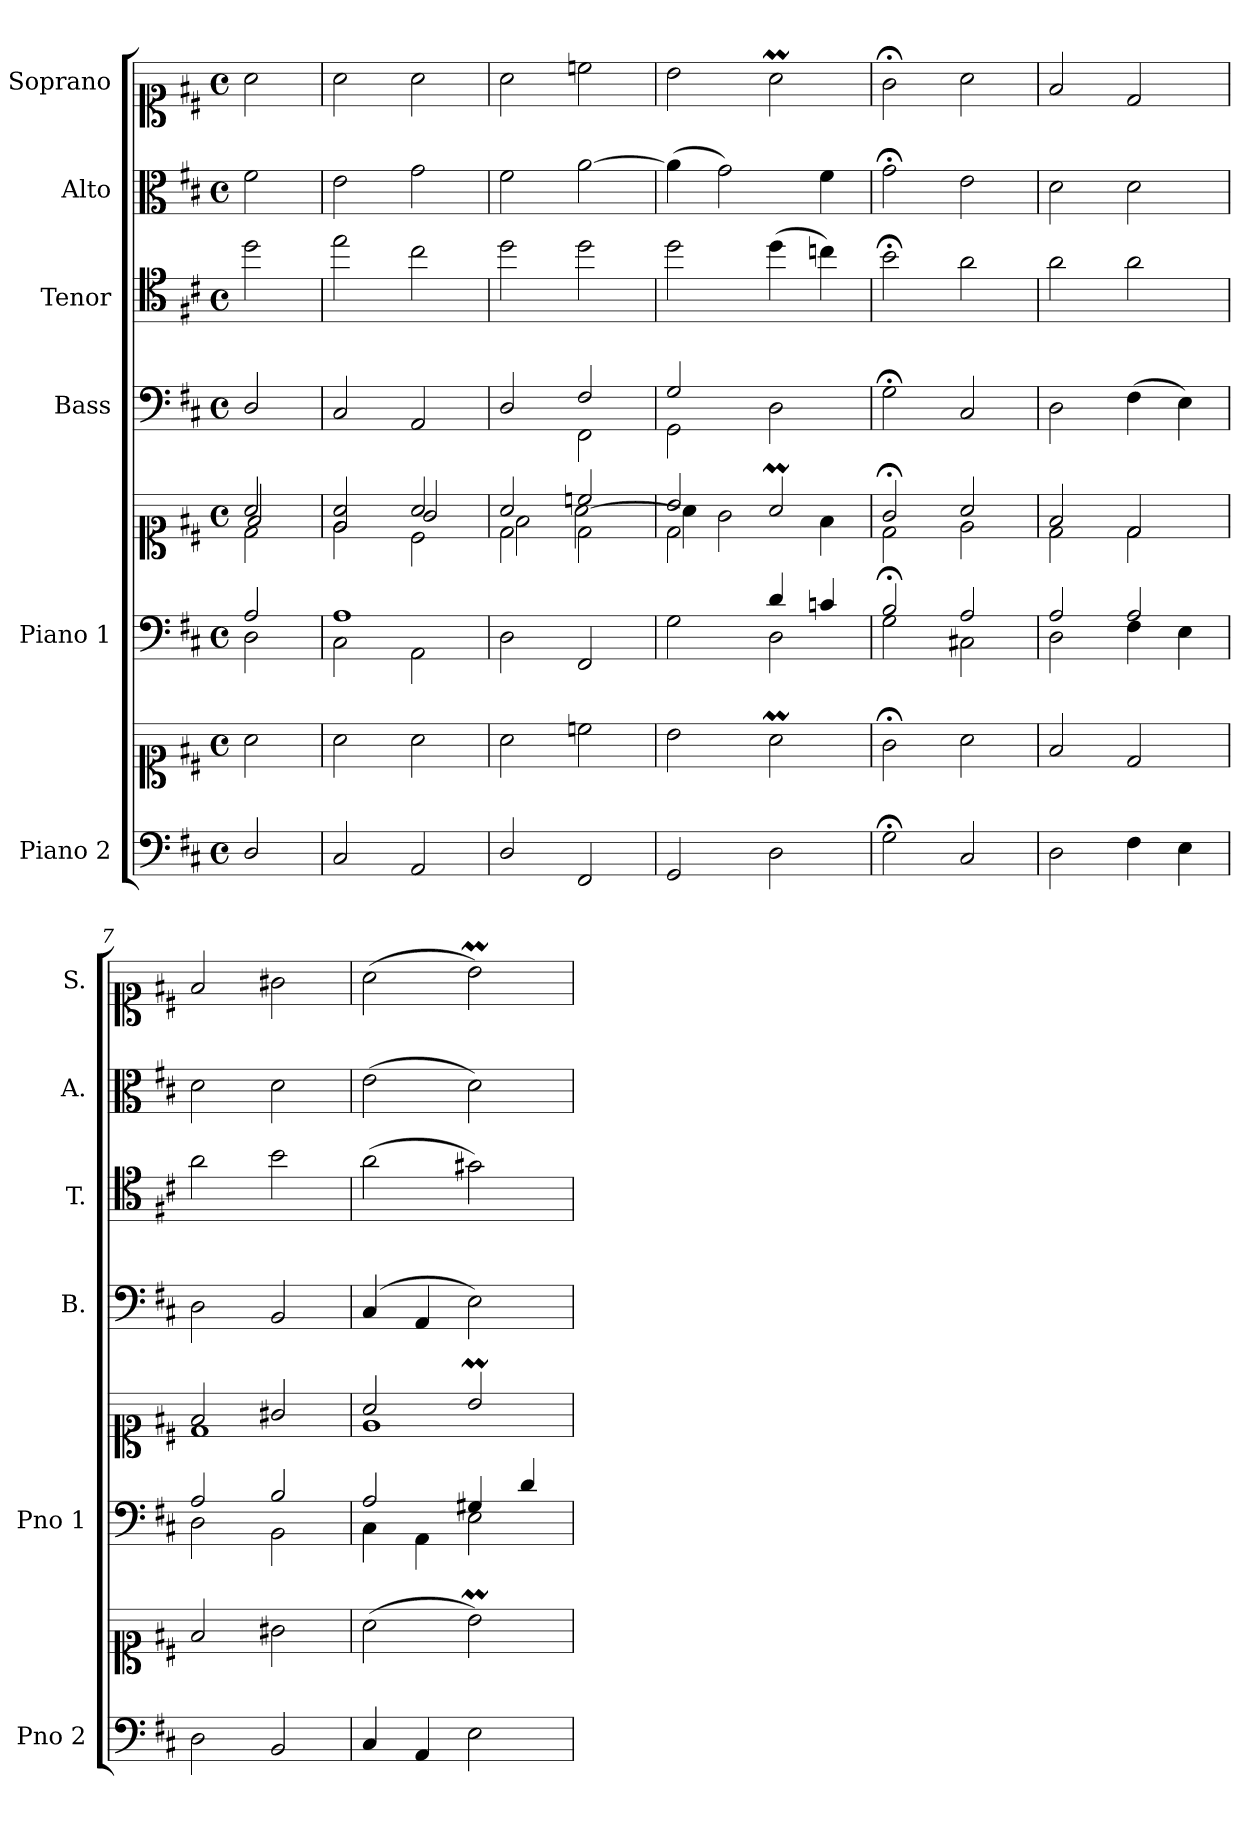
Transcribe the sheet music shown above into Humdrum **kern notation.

**kern	**kern	**kern	**kern	**kern	**kern	**kern	**kern
*part6	*part6	*part5	*part5	*part4	*part3	*part2	*part1
*staff8	*staff7	*staff6	*staff5	*staff4	*staff3	*staff2	*staff1
*I"Piano 2	*	*I"Piano 1	*	*I"Bass	*I"Tenor	*I"Alto	*I"Soprano
*I'Pno 2	*	*I'Pno 1	*	*I'B.	*I'T.	*I'A.	*I'S.
*clefF4	*clefC1	*clefF4	*clefC1	*clefF4	*clefC4	*clefC3	*clefC1
*	*	*	*	*	*ITrd7c12	*	*
*k[f#c#]	*k[f#c#]	*k[f#c#]	*k[f#c#]	*k[f#c#]	*k[f#c#]	*k[f#c#]	*k[f#c#]
*D:	*D:	*D:	*D:	*D:	*D:	*D:	*D:
*M4/4	*M4/4	*M4/4	*M4/4	*M4/4	*M4/4	*M4/4	*M4/4
*met(c)	*met(c)	*met(c)	*met(c)	*met(c)	*met(c)	*met(c)	*met(c)
=1	=1	=1	=1	=1	=1	=1	=1
*	*	*^	*^	*	*	*	*
*	*	*	*	*	*^	*	*	*	*
2D/	2a\	2A/	2D\	2a/	2d\	2f#/	2D/	2d\	2f#\	2a\
=2	=2	=2	=2	=2	=2	=2	=2	=2	=2	=2
2C#/	2a\	1A/	2C#\	2a/	2e\	2e/	2C#/	2e\	2e\	2a\
2AA/	2a\	.	2AA\	2a/	2c#\	2g/	2AA/	2c#\	2g\	2a\
*	*	*v	*v	*	*	*	*	*	*	*
=3	=3	=3	=3	=3	=3	=3	=3	=3	=3
*	*	*	*	*	*	*^	*	*	*
2D/	2a\	2D\	2a/	2d\	2f#\	2D/	2ryy	2d\	2f#\	2a\
2FF#/	2ccn\	2FF#/	2ccn/	2d\	[<2a\	2F#/	2FF#\	2d\	[>2a\	2ccn\
=4	=4	=4	=4	=4	=4	=4	=4	=4	=4	=4
*	*	*^	*	*	*	*	*	*	*	*
2GG/	2b\	2ryy	2G\	2b/	2d\	4a\]	2G/	2GG\	2d\	(4a\]	2b\
.	.	.	.	.	.	2g\	.	.	.	2g\)	.
2D\	2aM\	4d/	2D\	2aM/	2ryy	.	2D\	2ryy	(4d\	.	2aM\
.	.	4cn/	.	.	.	4f#\	.	.	4cn\)	4f#\	.
*	*	*	*	*	*v	*v	*	*	*	*	*
*	*	*	*	*	*	*v	*v	*	*	*
=5	=5	=5	=5	=5	=5	=5	=5	=5	=5
2G;\	2g;<\	2B;/	2G\	2g;</	2d\	2G;<\	2B;<\	2g;<\	2g;<\
2C#/	2a\	2A/	2C#X\	2a/	2e\	2C#/	2A\	2e\	2a\
=6	=6	=6	=6	=6	=6	=6	=6	=6	=6
2D\	2f#/	2A/	2D\	2f#/	2d\	2D\	2A\	2d\	2f#/
4F#\	2d/	2A/	4F#\	2d/	2d\	(4F#\	2A\	2d\	2d/
4E\	.	.	4E\	.	.	4E\)	.	.	.
=7	=7	=7	=7	=7	=7	=7	=7	=7	=7
2D\	2f#/	2A/	2D\	2f#/	1d\	2D\	2A\	2d\	2f#/
2BB/	2g#X\	2B/	2BB\	2g#X/	.	2BB/	2B\	2d\	2g#X\
=8	=8	=8	=8	=8	=8	=8	=8	=8	=8
4C#/	(2a\	2A/	4C#\	2a/	1e\	(4C#/	(2A\	(2e\	(2a\
4AA/	.	.	4AA\	.	.	4AA/	.	.	.
2E\	2bM\)	4G#X/	2E\	2bM/	.	2E\)	2G#X\)	2d\)	2bM\)
.	.	4d/	.	.	.	.	.	.	.
*	*	*v	*v	*	*	*	*	*	*
*	*	*	*v	*v	*	*	*	*
=	=	=	=	=	=	=	=
*-	*-	*-	*-	*-	*-	*-	*-
